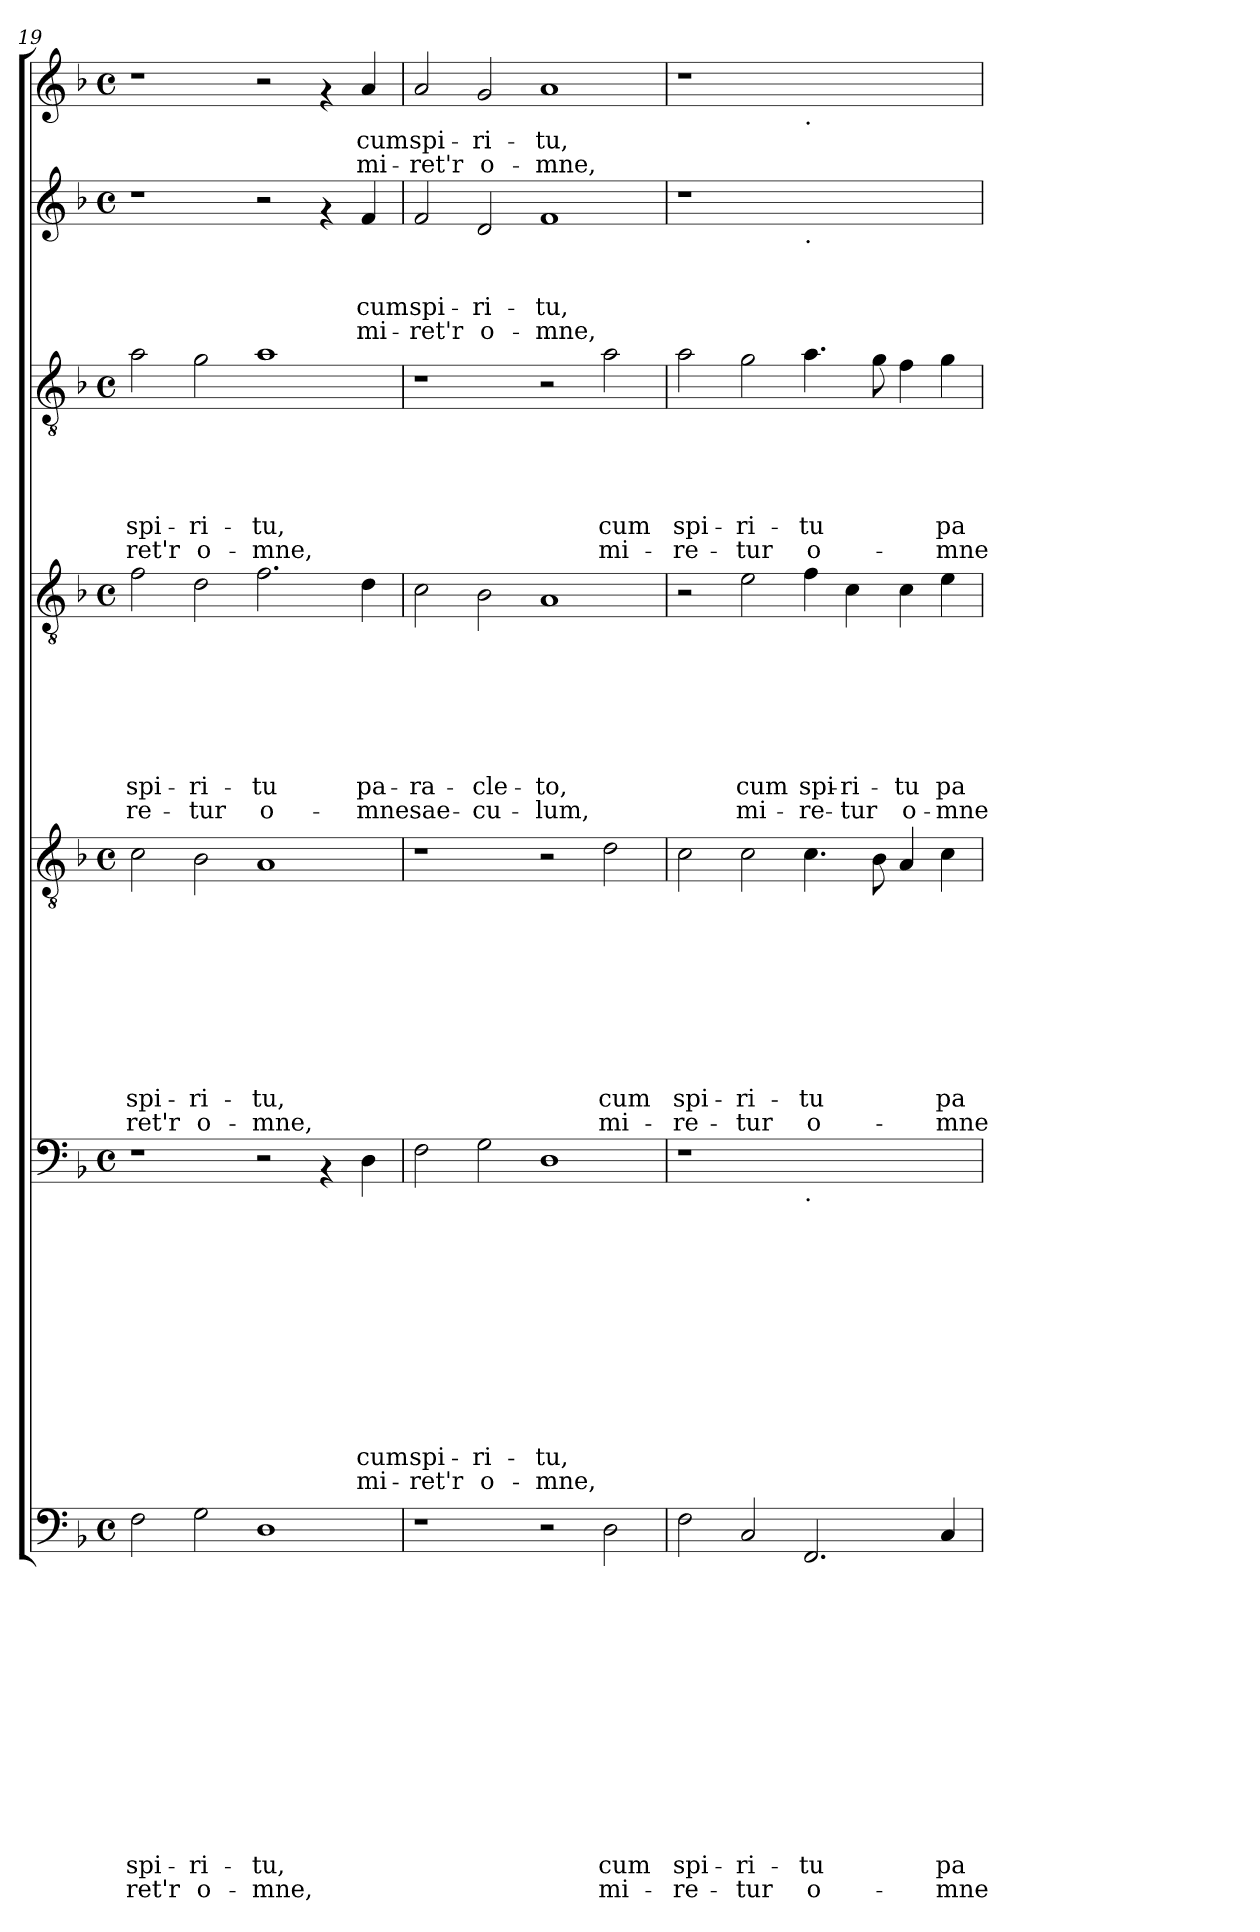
**kern	**text	**text	**text	**text	**text	**text	**text	**text	**text	**text	**text	**text	**text	**text	**kern	**text	**text	**text	**text	**text	**text	**text	**text	**text	**text	**text	**text	**kern	**text	**text	**text	**text	**text	**text	**text	**text	**text	**text	**kern	**text	**text	**text	**text	**text	**text	**text	**text	**kern	**text	**text	**text	**text	**text	**text	**kern	**text	**text	**text	**text	**kern	**text	**text
*part7	*part7	*part7	*part7	*part7	*part7	*part7	*part7	*part7	*part7	*part7	*part7	*part7	*part7	*part7	*part6	*part6	*part6	*part6	*part6	*part6	*part6	*part6	*part6	*part6	*part6	*part6	*part6	*part5	*part5	*part5	*part5	*part5	*part5	*part5	*part5	*part5	*part5	*part5	*part4	*part4	*part4	*part4	*part4	*part4	*part4	*part4	*part4	*part3	*part3	*part3	*part3	*part3	*part3	*part3	*part2	*part2	*part2	*part2	*part2	*part1	*part1	*part1
*staff7	*staff7	*staff7	*staff7	*staff7	*staff7	*staff7	*staff7	*staff7	*staff7	*staff7	*staff7	*staff7	*staff7	*staff7	*staff6	*staff6	*staff6	*staff6	*staff6	*staff6	*staff6	*staff6	*staff6	*staff6	*staff6	*staff6	*staff6	*staff5	*staff5	*staff5	*staff5	*staff5	*staff5	*staff5	*staff5	*staff5	*staff5	*staff5	*staff4	*staff4	*staff4	*staff4	*staff4	*staff4	*staff4	*staff4	*staff4	*staff3	*staff3	*staff3	*staff3	*staff3	*staff3	*staff3	*staff2	*staff2	*staff2	*staff2	*staff2	*staff1	*staff1	*staff1
*clefF4	*	*	*	*	*	*	*	*	*	*	*	*	*	*	*clefF4	*	*	*	*	*	*	*	*	*	*	*	*	*clefGv2	*	*	*	*	*	*	*	*	*	*	*clefGv2	*	*	*	*	*	*	*	*	*clefGv2	*	*	*	*	*	*	*clefG2	*	*	*	*	*clefG2	*	*
*k[b-]	*	*	*	*	*	*	*	*	*	*	*	*	*	*	*k[b-]	*	*	*	*	*	*	*	*	*	*	*	*	*k[b-]	*	*	*	*	*	*	*	*	*	*	*k[b-]	*	*	*	*	*	*	*	*	*k[b-]	*	*	*	*	*	*	*k[b-]	*	*	*	*	*k[b-]	*	*
*F:	*	*	*	*	*	*	*	*	*	*	*	*	*	*	*F:	*	*	*	*	*	*	*	*	*	*	*	*	*F:	*	*	*	*	*	*	*	*	*	*	*F:	*	*	*	*	*	*	*	*	*F:	*	*	*	*	*	*	*F:	*	*	*	*	*F:	*	*
*M4/4	*	*	*	*	*	*	*	*	*	*	*	*	*	*	*M4/4	*	*	*	*	*	*	*	*	*	*	*	*	*M4/4	*	*	*	*	*	*	*	*	*	*	*M4/4	*	*	*	*	*	*	*	*	*M4/4	*	*	*	*	*	*	*M4/4	*	*	*	*	*M4/4	*	*
*met(c)	*	*	*	*	*	*	*	*	*	*	*	*	*	*	*met(c)	*	*	*	*	*	*	*	*	*	*	*	*	*met(c)	*	*	*	*	*	*	*	*	*	*	*met(c)	*	*	*	*	*	*	*	*	*met(c)	*	*	*	*	*	*	*met(c)	*	*	*	*	*met(c)	*	*
=19	=19	=19	=19	=19	=19	=19	=19	=19	=19	=19	=19	=19	=19	=19	=19	=19	=19	=19	=19	=19	=19	=19	=19	=19	=19	=19	=19	=19	=19	=19	=19	=19	=19	=19	=19	=19	=19	=19	=19	=19	=19	=19	=19	=19	=19	=19	=19	=19	=19	=19	=19	=19	=19	=19	=19	=19	=19	=19	=19	=19	=19	=19
!	!	!	!	!	!	!	!	!	!	!	!	!	!LO:LY:b	!LO:LY:b	!	!	!	!	!	!	!	!	!	!	!	!	!	!	!	!	!	!	!	!	!	!	!LO:LY:b	!LO:LY:b	!	!	!	!	!	!	!	!LO:LY:b	!LO:LY:b	!	!	!	!	!	!LO:LY:b	!LO:LY:b	!	!	!	!	!	!	!	!
2F\	.	.	.	.	.	.	.	.	.	.	.	.	spi-	-ret'r	1r	.	.	.	.	.	.	.	.	.	.	.	.	2c\	.	.	.	.	.	.	.	.	spi-	-ret'r	2f\	.	.	.	.	.	.	spi-	-re-	2a\	.	.	.	.	spi-	-ret'r	1r	.	.	.	.	1r	.	.
!	!	!	!	!	!	!	!	!	!	!	!	!	!LO:LY:b	!LO:LY:b	!	!	!	!	!	!	!	!	!	!	!	!	!	!	!	!	!	!	!	!	!	!	!LO:LY:b	!LO:LY:b	!	!	!	!	!	!	!	!LO:LY:b	!LO:LY:b	!	!	!	!	!	!LO:LY:b	!LO:LY:b	!	!	!	!	!	!	!	!
2G\	.	.	.	.	.	.	.	.	.	.	.	.	-ri-	o-	.	.	.	.	.	.	.	.	.	.	.	.	.	2B-\	.	.	.	.	.	.	.	.	-ri-	o-	2d\	.	.	.	.	.	.	-ri-	-tur	2g\	.	.	.	.	-ri-	o-	.	.	.	.	.	.	.	.
!	!	!	!	!	!	!	!	!	!	!	!	!	!LO:LY:b	!LO:LY:b	!	!	!	!	!	!	!	!	!	!	!	!	!	!	!	!	!	!	!	!	!	!	!LO:LY:b	!LO:LY:b	!	!	!	!	!	!	!	!LO:LY:b	!LO:LY:b	!	!	!	!	!	!LO:LY:b	!LO:LY:b	!	!	!	!	!	!	!	!
1D	.	.	.	.	.	.	.	.	.	.	.	.	-tu,	-mne,	2r	.	.	.	.	.	.	.	.	.	.	.	.	1A	.	.	.	.	.	.	.	.	-tu,	-mne,	2.f\	.	.	.	.	.	.	-tu	o-	1a	.	.	.	.	-tu,	-mne,	2r	.	.	.	.	2r	.	.
.	.	.	.	.	.	.	.	.	.	.	.	.	.	.	4rAA	.	.	.	.	.	.	.	.	.	.	.	.	.	.	.	.	.	.	.	.	.	.	.	.	.	.	.	.	.	.	.	.	.	.	.	.	.	.	.	4rf	.	.	.	.	4rf	.	.
!	!	!	!	!	!	!	!	!	!	!	!	!	!	!	!	!	!	!	!	!	!	!	!	!	!	!LO:LY:b	!LO:LY:b	!	!	!	!	!	!	!	!	!	!	!	!	!	!	!	!	!	!	!LO:LY:b	!LO:LY:b	!	!	!	!	!	!	!	!	!	!	!LO:LY:b	!LO:LY:b	!	!LO:LY:b	!LO:LY:b
.	.	.	.	.	.	.	.	.	.	.	.	.	.	.	4D\	.	.	.	.	.	.	.	.	.	.	cum	mi-	.	.	.	.	.	.	.	.	.	.	.	4d\	.	.	.	.	.	.	pa-	-mne	.	.	.	.	.	.	.	4f/	.	.	cum	mi-	4a/	cum	mi-
=20	=20	=20	=20	=20	=20	=20	=20	=20	=20	=20	=20	=20	=20	=20	=20	=20	=20	=20	=20	=20	=20	=20	=20	=20	=20	=20	=20	=20	=20	=20	=20	=20	=20	=20	=20	=20	=20	=20	=20	=20	=20	=20	=20	=20	=20	=20	=20	=20	=20	=20	=20	=20	=20	=20	=20	=20	=20	=20	=20	=20	=20	=20
!	!	!	!	!	!	!	!	!	!	!	!	!	!	!	!	!	!	!	!	!	!	!	!	!	!	!LO:LY:b	!LO:LY:b	!	!	!	!	!	!	!	!	!	!	!	!	!	!	!	!	!	!	!LO:LY:b	!LO:LY:b	!	!	!	!	!	!	!	!	!	!	!LO:LY:b	!LO:LY:b	!	!LO:LY:b	!LO:LY:b
1r	.	.	.	.	.	.	.	.	.	.	.	.	.	.	2F\	.	.	.	.	.	.	.	.	.	.	spi-	-ret'r	1r	.	.	.	.	.	.	.	.	.	.	2c\	.	.	.	.	.	.	-ra-	sae-	1r	.	.	.	.	.	.	2f/	.	.	spi-	-ret'r	2a/	spi-	-ret'r
!	!	!	!	!	!	!	!	!	!	!	!	!	!	!	!	!	!	!	!	!	!	!	!	!	!	!LO:LY:b	!LO:LY:b	!	!	!	!	!	!	!	!	!	!	!	!	!	!	!	!	!	!	!LO:LY:b	!LO:LY:b	!	!	!	!	!	!	!	!	!	!	!LO:LY:b	!LO:LY:b	!	!LO:LY:b	!LO:LY:b
.	.	.	.	.	.	.	.	.	.	.	.	.	.	.	2G\	.	.	.	.	.	.	.	.	.	.	-ri-	o-	.	.	.	.	.	.	.	.	.	.	.	2B-\	.	.	.	.	.	.	-cle-	-cu-	.	.	.	.	.	.	.	2d/	.	.	-ri-	o-	2g/	-ri-	o-
!	!	!	!	!	!	!	!	!	!	!	!	!	!	!	!	!	!	!	!	!	!	!	!	!	!	!LO:LY:b	!LO:LY:b	!	!	!	!	!	!	!	!	!	!	!	!	!	!	!	!	!	!	!LO:LY:b	!LO:LY:b	!	!	!	!	!	!	!	!	!	!	!LO:LY:b	!LO:LY:b	!	!LO:LY:b	!LO:LY:b
2r	.	.	.	.	.	.	.	.	.	.	.	.	.	.	1D	.	.	.	.	.	.	.	.	.	.	-tu,	-mne,	2r	.	.	.	.	.	.	.	.	.	.	1A	.	.	.	.	.	.	-to,	-lum,	2r	.	.	.	.	.	.	1f	.	.	-tu,	-mne,	1a	-tu,	-mne,
!	!	!	!	!	!	!	!	!	!	!	!	!	!LO:LY:b	!LO:LY:b	!	!	!	!	!	!	!	!	!	!	!	!	!	!	!	!	!	!	!	!	!	!	!LO:LY:b	!LO:LY:b	!	!	!	!	!	!	!	!	!	!	!	!	!	!	!LO:LY:b	!LO:LY:b	!	!	!	!	!	!	!	!
2D\	.	.	.	.	.	.	.	.	.	.	.	.	cum	mi-	.	.	.	.	.	.	.	.	.	.	.	.	.	2d\	.	.	.	.	.	.	.	.	cum	mi-	.	.	.	.	.	.	.	.	.	2a\	.	.	.	.	cum	mi-	.	.	.	.	.	.	.	.
!!LO:PB:g=z
=21	=21	=21	=21	=21	=21	=21	=21	=21	=21	=21	=21	=21	=21	=21	=21	=21	=21	=21	=21	=21	=21	=21	=21	=21	=21	=21	=21	=21	=21	=21	=21	=21	=21	=21	=21	=21	=21	=21	=21	=21	=21	=21	=21	=21	=21	=21	=21	=21	=21	=21	=21	=21	=21	=21	=21	=21	=21	=21	=21	=21	=21	=21
!	!	!	!	!	!	!	!	!	!	!	!	!	!LO:LY:b	!LO:LY:b	!	!	!	!	!	!	!	!	!	!	!	!	!	!	!	!	!	!	!	!	!	!	!LO:LY:b	!LO:LY:b	!	!	!	!	!	!	!	!	!	!	!	!	!	!	!LO:LY:b	!LO:LY:b	!	!	!	!	!	!	!	!
2F\	.	.	.	.	.	.	.	.	.	.	.	.	spi-	-re-	1r	.	.	.	.	.	.	.	.	.	.	.	.	2c\	.	.	.	.	.	.	.	.	spi-	-re-	2r	.	.	.	.	.	.	.	.	2a\	.	.	.	.	spi-	-re-	1r	.	.	.	.	1r	.	.
!	!	!	!	!	!	!	!	!	!	!	!	!	!LO:LY:b	!LO:LY:b	!	!	!	!	!	!	!	!	!	!	!	!	!	!	!	!	!	!	!	!	!	!	!LO:LY:b	!LO:LY:b	!	!	!	!	!	!	!	!LO:LY:b	!LO:LY:b	!	!	!	!	!	!LO:LY:b	!LO:LY:b	!	!	!	!	!	!	!	!
2C/	.	.	.	.	.	.	.	.	.	.	.	.	-ri-	-tur	.	.	.	.	.	.	.	.	.	.	.	.	.	2c\	.	.	.	.	.	.	.	.	-ri-	-tur	2e\	.	.	.	.	.	.	cum	mi-	2g\	.	.	.	.	-ri-	-tur	.	.	.	.	.	.	.	.
!	!	!	!	!	!	!	!	!	!	!	!	!	!	!	!	!	!	!	!	!	!	!	!	!	!	!	!	!	!	!	!	!	!	!	!	!	!	!	!	!	!	!	!	!	!	!	!	!	!	!	!	!	!	!	!	!	!	!	!	!LO:TX:b:t=.	!	!
!	!	!	!	!	!	!	!	!	!	!	!	!	!	!	!	!	!	!	!	!	!	!	!	!	!	!	!	!	!	!	!	!	!	!	!	!	!	!	!	!	!	!	!	!	!	!	!	!	!	!	!	!	!	!	!LO:TX:b:t=.	!	!	!	!	!	!	!
!	!	!	!	!	!	!	!	!	!	!	!	!	!	!	!LO:TX:b:t=.	!	!	!	!	!	!	!	!	!	!	!	!	!	!	!	!	!	!	!	!	!	!	!	!	!	!	!	!	!	!	!	!	!	!	!	!	!	!	!	!	!	!	!	!	!	!	!
!	!	!	!	!	!	!	!	!	!	!	!	!	!LO:LY:b	!LO:LY:b	!	!	!	!	!	!	!	!	!	!	!	!	!	!	!	!	!	!	!	!	!	!	!LO:LY:b	!LO:LY:b	!	!	!	!	!	!	!	!LO:LY:b	!LO:LY:b	!	!	!	!	!	!LO:LY:b	!LO:LY:b	!	!	!	!	!	!	!	!
2.FF/	.	.	.	.	.	.	.	.	.	.	.	.	-tu	o-	1ryy	.	.	.	.	.	.	.	.	.	.	.	.	4.c\	.	.	.	.	.	.	.	.	-tu	o-	4f\	.	.	.	.	.	.	spi-	-re-	4.a\	.	.	.	.	-tu	o-	1ryy	.	.	.	.	1ryy	.	.
!	!	!	!	!	!	!	!	!	!	!	!	!	!	!	!	!	!	!	!	!	!	!	!	!	!	!	!	!	!	!	!	!	!	!	!	!	!	!	!	!	!	!	!	!	!	!LO:LY:b	!LO:LY:b	!	!	!	!	!	!	!	!	!	!	!	!	!	!	!
.	.	.	.	.	.	.	.	.	.	.	.	.	.	.	.	.	.	.	.	.	.	.	.	.	.	.	.	.	.	.	.	.	.	.	.	.	.	.	4c\	.	.	.	.	.	.	-ri-	-tur	.	.	.	.	.	.	.	.	.	.	.	.	.	.	.
.	.	.	.	.	.	.	.	.	.	.	.	.	.	.	.	.	.	.	.	.	.	.	.	.	.	.	.	8B-\	.	.	.	.	.	.	.	.	.	.	.	.	.	.	.	.	.	.	.	8g\	.	.	.	.	.	.	.	.	.	.	.	.	.	.
!	!	!	!	!	!	!	!	!	!	!	!	!	!	!	!	!	!	!	!	!	!	!	!	!	!	!	!	!	!	!	!	!	!	!	!	!	!	!	!	!	!	!	!	!	!	!LO:LY:b	!LO:LY:b	!	!	!	!	!	!	!	!	!	!	!	!	!	!	!
.	.	.	.	.	.	.	.	.	.	.	.	.	.	.	.	.	.	.	.	.	.	.	.	.	.	.	.	4A/	.	.	.	.	.	.	.	.	.	.	4c\	.	.	.	.	.	.	-tu	o-	4f\	.	.	.	.	.	.	.	.	.	.	.	.	.	.
!	!	!	!	!	!	!	!	!	!	!	!	!	!LO:LY:b	!LO:LY:b	!	!	!	!	!	!	!	!	!	!	!	!	!	!	!	!	!	!	!	!	!	!	!LO:LY:b	!LO:LY:b	!	!	!	!	!	!	!	!LO:LY:b	!LO:LY:b	!	!	!	!	!	!LO:LY:b	!LO:LY:b	!	!	!	!	!	!	!	!
4C/	.	.	.	.	.	.	.	.	.	.	.	.	pa-	-mne	.	.	.	.	.	.	.	.	.	.	.	.	.	4c\	.	.	.	.	.	.	.	.	pa-	-mne	4e\	.	.	.	.	.	.	pa-	-mne	4g\	.	.	.	.	pa-	-mne	.	.	.	.	.	.	.	.
=	=	=	=	=	=	=	=	=	=	=	=	=	=	=	=	=	=	=	=	=	=	=	=	=	=	=	=	=	=	=	=	=	=	=	=	=	=	=	=	=	=	=	=	=	=	=	=	=	=	=	=	=	=	=	=	=	=	=	=	=	=	=
*-	*-	*-	*-	*-	*-	*-	*-	*-	*-	*-	*-	*-	*-	*-	*-	*-	*-	*-	*-	*-	*-	*-	*-	*-	*-	*-	*-	*-	*-	*-	*-	*-	*-	*-	*-	*-	*-	*-	*-	*-	*-	*-	*-	*-	*-	*-	*-	*-	*-	*-	*-	*-	*-	*-	*-	*-	*-	*-	*-	*-	*-	*-
